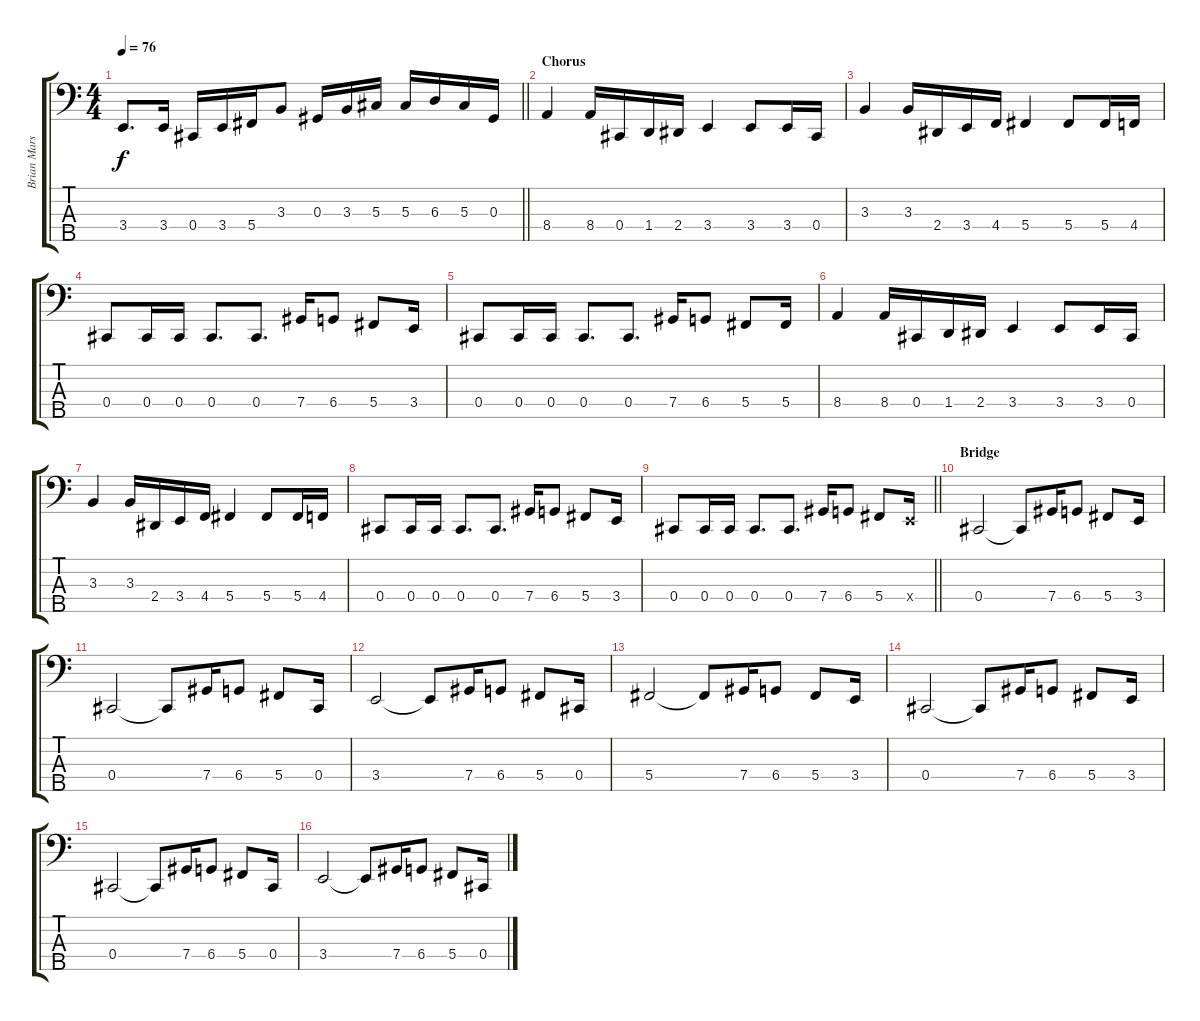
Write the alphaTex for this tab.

\track ("Brian Marshall" "Brian Mars") {instrument electricbassfinger}
\staff {score tabs}
\tuning (Gb2 Db2 Ab1 Db1 Bb0) {hide}
\ts (4 4)
\tempo 76
\clef f4
\barLineRight lightlight
\ks c
3.4.8{d dy f} 3.4.16 0.4.16 3.4.16 5.4.16 3.3.8 0.3.16 3.3.16 5.3.16 5.3.16 6.3.16 5.3.16 0.3.16 |
\section ("" "Chorus")
8.4.4 8.4.16 0.4.16 1.4.16 2.4.16 3.4.4 3.4.8 3.4.16 0.4.16 |
3.3.4 3.3.16 2.4.16 3.4.16 4.4.16 5.4.4 5.4.8 5.4.16 4.4.16 |
0.4.8 0.4.16 0.4.16 0.4.8{d} 0.4.8{d} 7.4.16 6.4.8 5.4.8 3.4.16 |
0.4.8 0.4.16 0.4.16 0.4.8{d} 0.4.8{d} 7.4.16 6.4.8 5.4.8 5.4.16 |
8.4.4 8.4.16 0.4.16 1.4.16 2.4.16 3.4.4 3.4.8 3.4.16 0.4.16 |
3.3.4 3.3.16 2.4.16 3.4.16 4.4.16 5.4.4 5.4.8 5.4.16 4.4.16 |
0.4.8 0.4.16 0.4.16 0.4.8{d} 0.4.8{d} 7.4.16 6.4.8 5.4.8 3.4.16 |
\barLineRight lightlight
0.4.8 0.4.16 0.4.16 0.4.8{d} 0.4.8{d} 7.4.16 6.4.8 5.4.8 3.4{x}.16 |
\section ("" "Bridge")
0.4.2 0.4{t}.8 7.4.16 6.4.8 5.4.8 3.4.16 |
0.4.2 0.4{t}.8 7.4.16 6.4.8 5.4.8 0.4.16 |
3.4.2 3.4{t}.8 7.4.16 6.4.8 5.4.8 0.4.16 |
5.4.2 5.4{t}.8 7.4.16 6.4.8 5.4.8 3.4.16 |
0.4.2 0.4{t}.8 7.4.16 6.4.8 5.4.8 3.4.16 |
0.4.2 0.4{t}.8 7.4.16 6.4.8 5.4.8 0.4.16 |
3.4.2 3.4{t}.8 7.4.16 6.4.8 5.4.8 0.4.16
